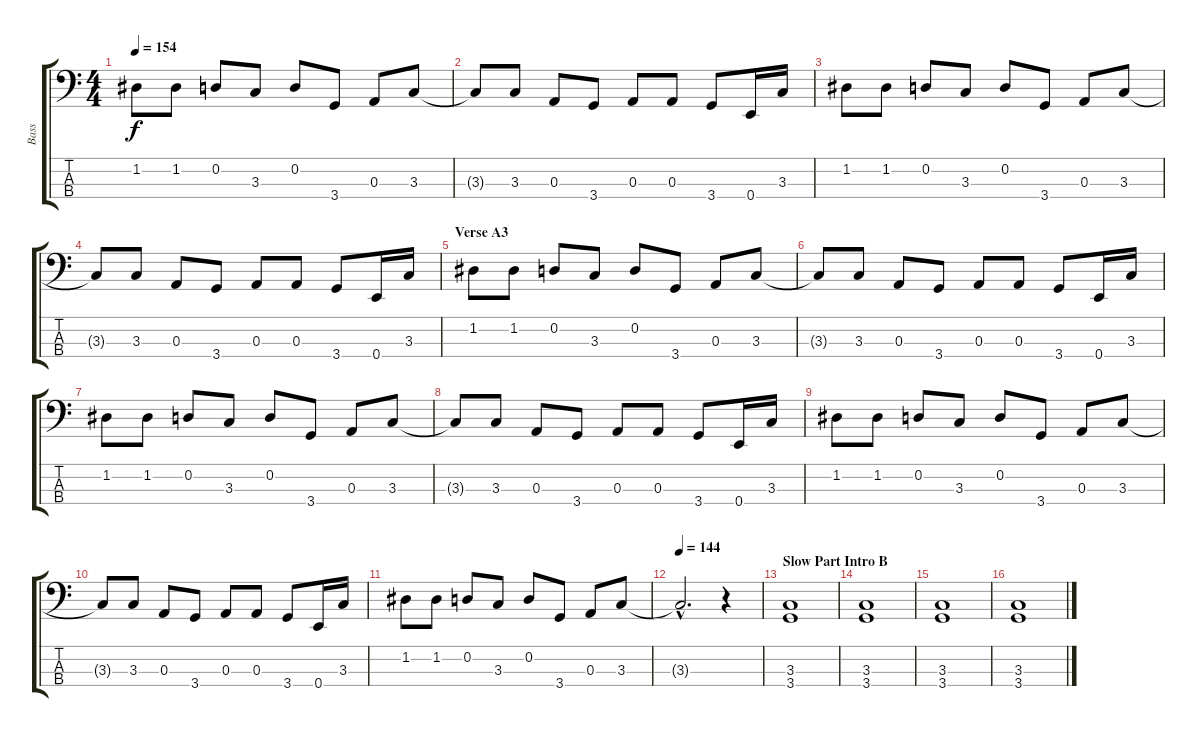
\track ("Bass" "Bass") {instrument electricbassfinger}
\staff {score tabs}
\tuning (G2 D2 A1 E1) {hide}
\ts (4 4)
\tempo 154
\clef f4
\ks c
1.2.8{dy f} 1.2.8 0.2.8 3.3.8 0.2.8 3.4.8 0.3.8 3.3.8 |
3.3{t}.8 3.3.8 0.3.8 3.4.8 0.3.8 0.3.8 3.4.8 0.4.16 3.3.16 |
1.2.8 1.2.8 0.2.8 3.3.8 0.2.8 3.4.8 0.3.8 3.3.8 |
3.3{t}.8 3.3.8 0.3.8 3.4.8 0.3.8 0.3.8 3.4.8 0.4.16 3.3.16 |
\section ("" "Verse A3")
1.2.8 1.2.8 0.2.8 3.3.8 0.2.8 3.4.8 0.3.8 3.3.8 |
3.3{t}.8 3.3.8 0.3.8 3.4.8 0.3.8 0.3.8 3.4.8 0.4.16 3.3.16 |
1.2.8 1.2.8 0.2.8 3.3.8 0.2.8 3.4.8 0.3.8 3.3.8 |
3.3{t}.8 3.3.8 0.3.8 3.4.8 0.3.8 0.3.8 3.4.8 0.4.16 3.3.16 |
1.2.8 1.2.8 0.2.8 3.3.8 0.2.8 3.4.8 0.3.8 3.3.8 |
3.3{t}.8 3.3.8 0.3.8 3.4.8 0.3.8 0.3.8 3.4.8 0.4.16 3.3.16 |
1.2.8 1.2.8 0.2.8 3.3.8 0.2.8 3.4.8 0.3.8 3.3.8 |
\tempo 144
3.3{hac t}.2{d} r.4 |
\section ("" "Slow Part Intro B")
(3.3 3.4).1{volume 10} |
(3.3 3.4).1 |
(3.3 3.4).1 |
(3.3 3.4).1
